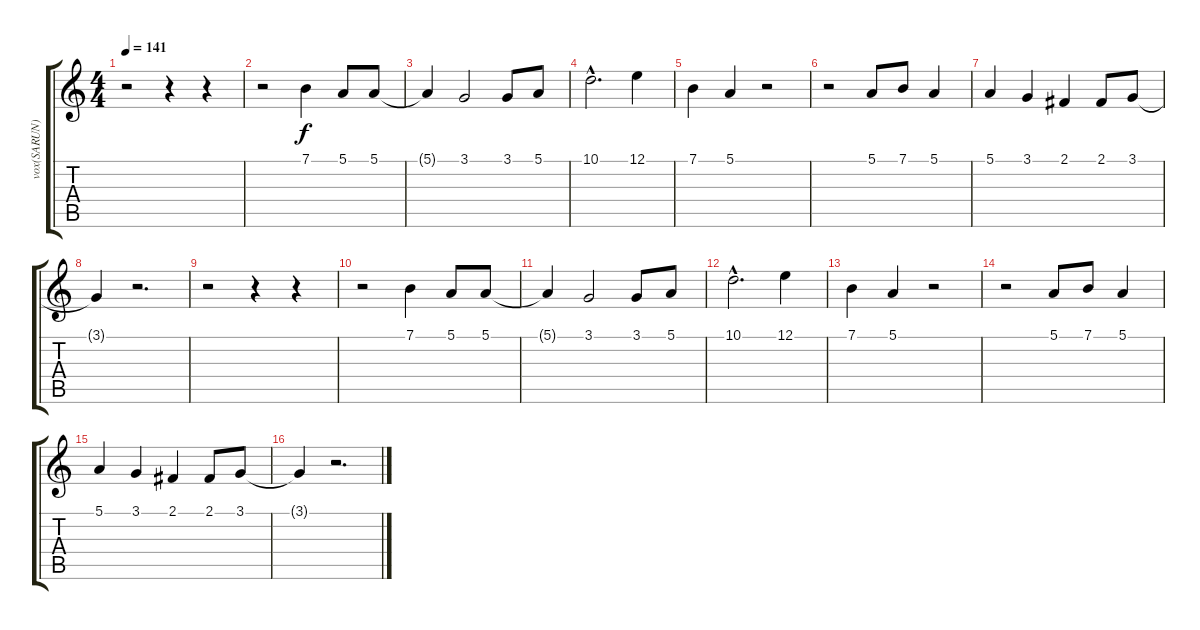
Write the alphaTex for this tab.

\track ("vox(SARUN)" "vox(SARUN)") {instrument acousticgrandpiano}
\staff {score tabs}
\tuning (E4 B3 G3 D3 A2 E2) {hide}
\ts (4 4)
\tempo 141
\clef g2
\ks c
r.2{dy f} r.4 r.4 |
r.2 7.1.4 5.1.8 5.1.8 |
5.1{t}.4 3.1.2 3.1.8 5.1.8 |
10.1{hac}.2{d} 12.1.4 |
7.1.4 5.1.4 r.2 |
r.2 5.1.8 7.1.8 5.1.4 |
5.1.4 3.1.4 2.1.4 2.1.8 3.1.8 |
3.1{t}.4 r.2{d} |
r.2 r.4 r.4 |
r.2 7.1.4 5.1.8 5.1.8 |
5.1{t}.4 3.1.2 3.1.8 5.1.8 |
10.1{hac}.2{d} 12.1.4 |
7.1.4 5.1.4 r.2 |
r.2 5.1.8 7.1.8 5.1.4 |
5.1.4 3.1.4 2.1.4 2.1.8 3.1.8 |
3.1{t}.4 r.2{d}
